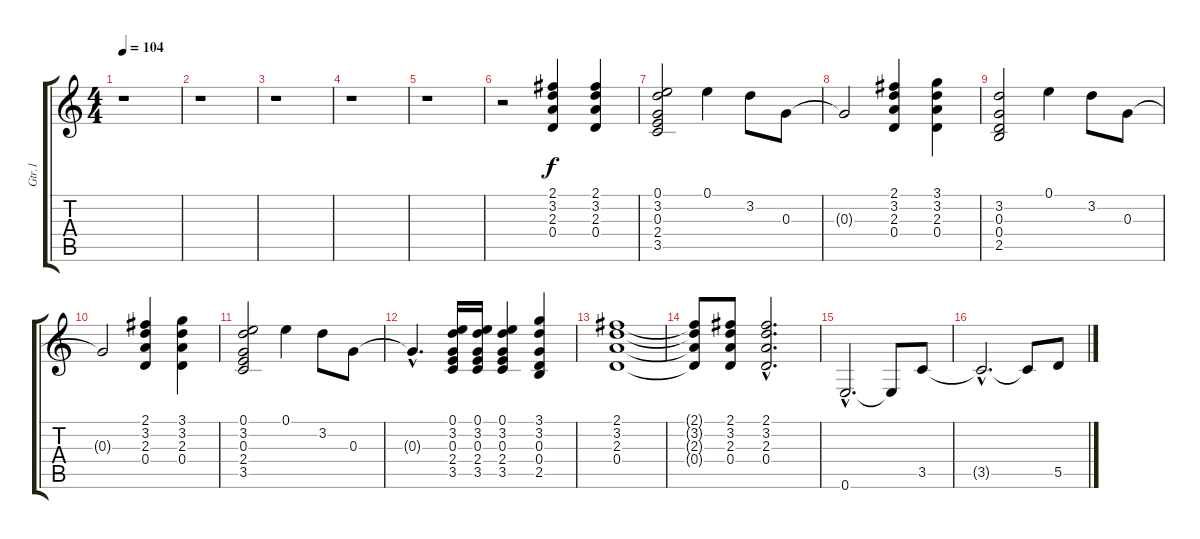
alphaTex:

\track ("Gtr.1" "Gtr.1") {instrument electricguitarclean}
\staff {score tabs}
\tuning (E4 B3 G3 D3 A2 E2) {hide}
\ts (4 4)
\tempo 104
\clef g2
\ks c
r.1{dy f} |
r.1 |
r.1 |
r.1 |
r.1 |
r.2 (2.1 3.2 2.3 0.4).4 (2.1 3.2 2.3 0.4).4 |
(0.1 3.2 0.3 2.4 3.5).2 0.1.4 3.2.8 0.3.8 |
0.3{t}.2 (2.1 3.2 2.3 0.4).4 (3.1 3.2 2.3 0.4).4 |
(3.2 0.3 0.4 2.5).2 0.1.4 3.2.8 0.3.8 |
0.3{t}.2 (2.1 3.2 2.3 0.4).4 (3.1 3.2 2.3 0.4).4 |
(0.1 3.2 0.3 2.4 3.5).2 0.1.4 3.2.8 0.3.8 |
0.3{hac t}.4{d} (0.1 3.2 0.3 2.4 3.5).16 (0.1 3.2 0.3 2.4 3.5).16 (0.1 3.2 0.3 2.4 3.5).4 (3.1 3.2 0.3 0.4 2.5).4 |
(2.1 3.2 2.3 0.4).1 |
(2.1{t} 3.2{t} 2.3{t} 0.4{t}).8 (2.1 3.2 2.3 0.4).8 (2.1{hac} 3.2{hac} 2.3{hac} 0.4{hac}).2{d} |
0.6{hac}.2{d} 0.6{t}.8 3.5.8 |
3.5{hac t}.2{d} 3.5{t}.8 5.5.8
